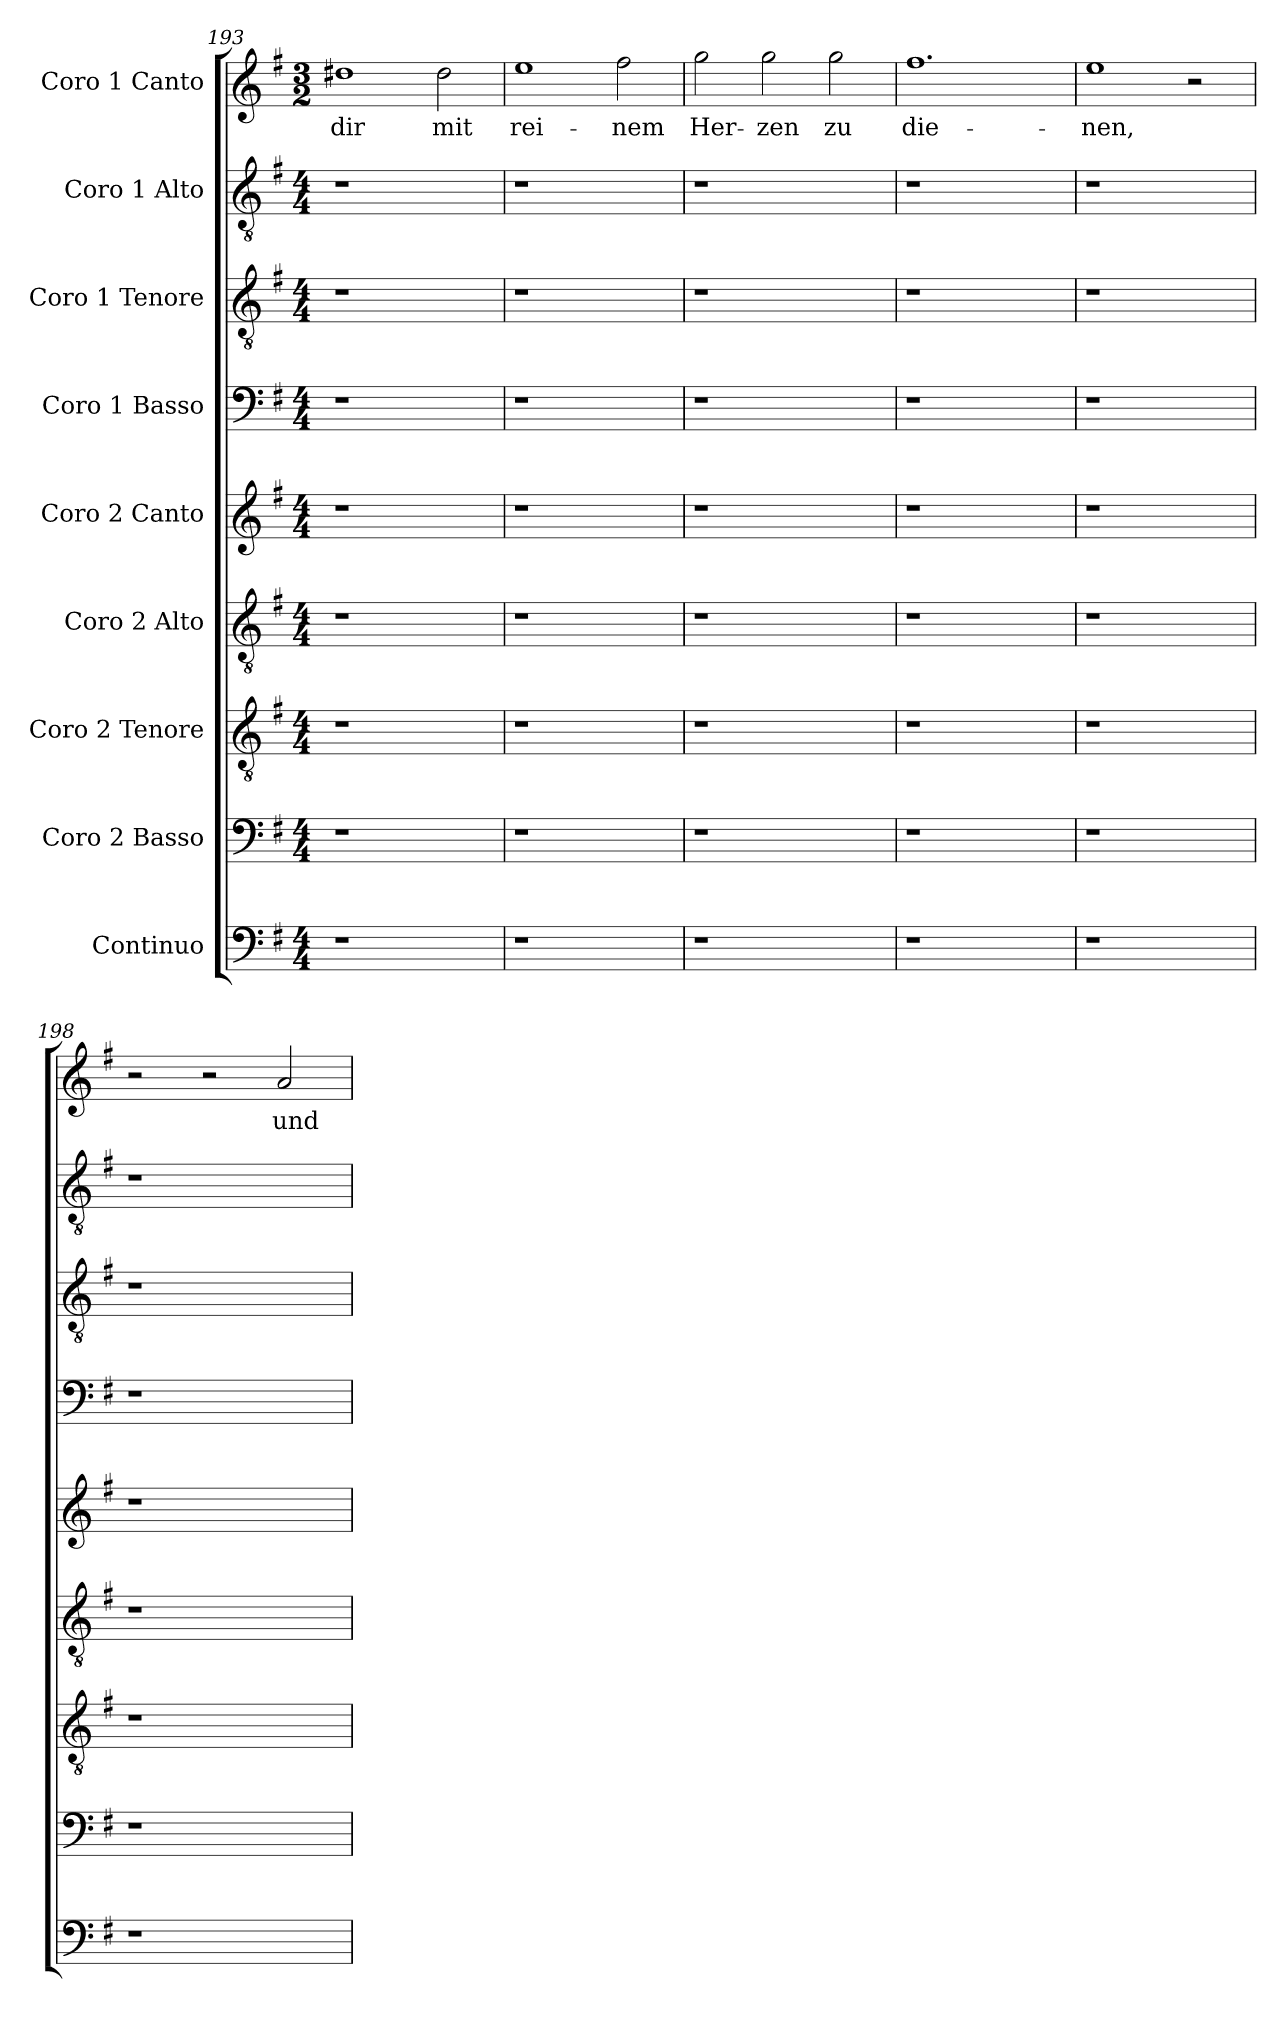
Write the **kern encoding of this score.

**kern	**kern	**kern	**kern	**kern	**kern	**kern	**kern	**kern	**text
*part9	*part8	*part7	*part6	*part5	*part4	*part3	*part2	*part1	*part1
*staff9	*staff8	*staff7	*staff6	*staff5	*staff4	*staff3	*staff2	*staff1	*staff1
*I"Continuo	*I"Coro 2  Basso	*I"Coro 2  Tenore	*I"Coro 2  Alto	*I"Coro 2  Canto	*I"Coro 1  Basso	*I"Coro 1  Tenore	*I"Coro 1  Alto	*I"Coro 1  Canto	*
!!LO:PB:g=z
*clefF4	*clefF4	*clefGv2	*clefGv2	*clefG2	*clefF4	*clefGv2	*clefGv2	*clefG2	*
*k[f#]	*k[f#]	*k[f#]	*k[f#]	*k[f#]	*k[f#]	*k[f#]	*k[f#]	*k[f#]	*
*G:	*G:	*G:	*G:	*G:	*G:	*G:	*G:	*G:	*
*M4/4	*M4/4	*M4/4	*M4/4	*M4/4	*M4/4	*M4/4	*M4/4	*M3/2	*
=193	=193	=193	=193	=193	=193	=193	=193	=193	=193
!	!	!	!	!	!	!	!	!	!LO:LY:b:cj
1r	1r	1r	1r	1r	1r	1r	1r	1dd#X	dir
!	!	!	!	!	!	!	!	!	!LO:LY:b:cj
2ryy	2ryy	2ryy	2ryy	2ryy	2ryy	2ryy	2ryy	2dd#\	mit
=194	=194	=194	=194	=194	=194	=194	=194	=194	=194
!	!	!	!	!	!	!	!	!	!LO:LY:b:cj
1r	1r	1r	1r	1r	1r	1r	1r	1ee	rei-
!	!	!	!	!	!	!	!	!	!LO:LY:b:cj
2ryy	2ryy	2ryy	2ryy	2ryy	2ryy	2ryy	2ryy	2ff#\	-nem
=195	=195	=195	=195	=195	=195	=195	=195	=195	=195
!	!	!	!	!	!	!	!	!	!LO:LY:b:cj
1r	1r	1r	1r	1r	1r	1r	1r	2gg\	Her-
!	!	!	!	!	!	!	!	!	!LO:LY:b:cj
.	.	.	.	.	.	.	.	2gg\	-zen
!	!	!	!	!	!	!	!	!	!LO:LY:b:cj
2ryy	2ryy	2ryy	2ryy	2ryy	2ryy	2ryy	2ryy	2gg\	zu
=196	=196	=196	=196	=196	=196	=196	=196	=196	=196
!	!	!	!	!	!	!	!	!	!LO:LY:b:cj
1r	1r	1r	1r	1r	1r	1r	1r	1.ff#	die-
2ryy	2ryy	2ryy	2ryy	2ryy	2ryy	2ryy	2ryy	.	.
=197	=197	=197	=197	=197	=197	=197	=197	=197	=197
!	!	!	!	!	!	!	!	!	!LO:LY:b:cj
1r	1r	1r	1r	1r	1r	1r	1r	1ee	-nen,
2ryy	2ryy	2ryy	2ryy	2ryy	2ryy	2ryy	2ryy	2r	.
=198	=198	=198	=198	=198	=198	=198	=198	=198	=198
1r	1r	1r	1r	1r	1r	1r	1r	2r	.
.	.	.	.	.	.	.	.	2r	.
!	!	!	!	!	!	!	!	!	!LO:LY:b:cj
2ryy	2ryy	2ryy	2ryy	2ryy	2ryy	2ryy	2ryy	2a/	und
=	=	=	=	=	=	=	=	=	=
*-	*-	*-	*-	*-	*-	*-	*-	*-	*-
